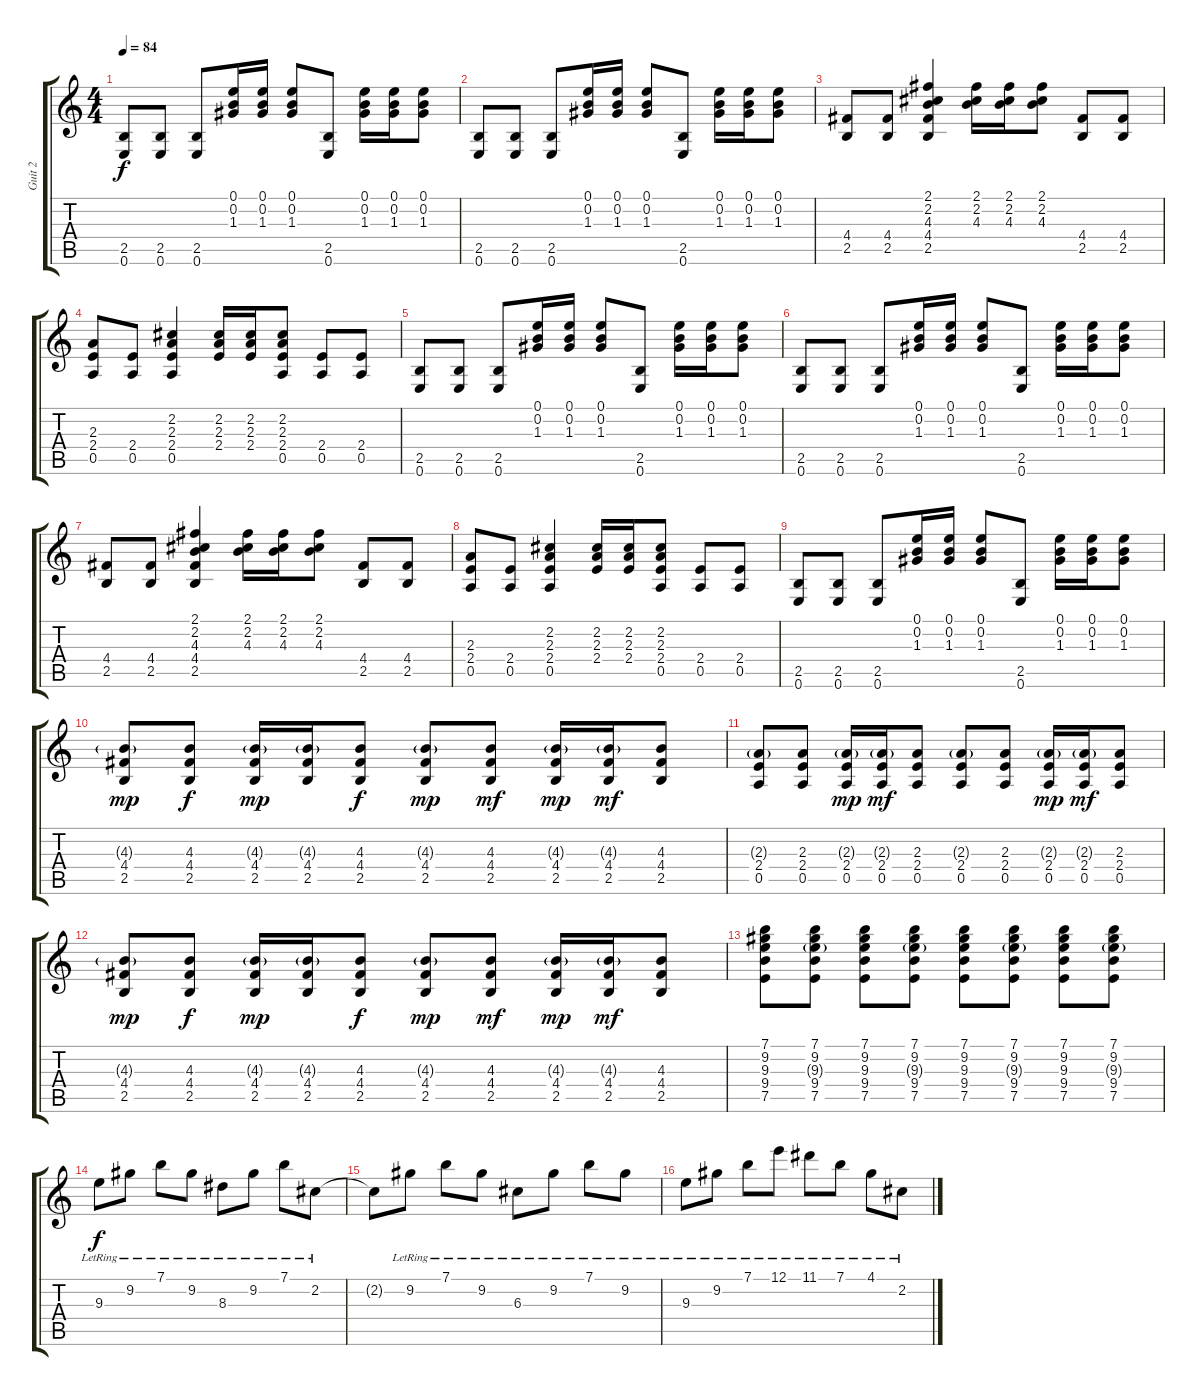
\track ("Guit 2" "Guit 2") {instrument acousticguitarsteel}
\staff {score tabs}
\tuning (E4 B3 G3 D3 A2 E2) {hide}
\ts (4 4)
\tempo 84
\clef g2
\ks c
(2.5 0.6).8{dy f} (2.5 0.6).8 (2.5 0.6).8 (0.1 0.2 1.3).16 (0.1 0.2 1.3).16 (0.1 0.2 1.3).8 (2.5 0.6).8 (0.1 0.2 1.3).16 (0.1 0.2 1.3).16 (0.1 0.2 1.3).8 |
(2.5 0.6).8 (2.5 0.6).8 (2.5 0.6).8 (0.1 0.2 1.3).16 (0.1 0.2 1.3).16 (0.1 0.2 1.3).8 (2.5 0.6).8 (0.1 0.2 1.3).16 (0.1 0.2 1.3).16 (0.1 0.2 1.3).8 |
(4.4 2.5).8 (4.4 2.5).8 (2.1 2.2 4.3 4.4 2.5).4 (2.1 2.2 4.3).16 (2.1 2.2 4.3).16 (2.1 2.2 4.3).8 (4.4 2.5).8 (4.4 2.5).8 |
(2.3 2.4 0.5).8 (2.4 0.5).8 (2.2 2.3 2.4 0.5).4 (2.2 2.3 2.4).16 (2.2 2.3 2.4).16 (2.2 2.3 2.4 0.5).8 (2.4 0.5).8 (2.4 0.5).8 |
(2.5 0.6).8 (2.5 0.6).8 (2.5 0.6).8 (0.1 0.2 1.3).16 (0.1 0.2 1.3).16 (0.1 0.2 1.3).8 (2.5 0.6).8 (0.1 0.2 1.3).16 (0.1 0.2 1.3).16 (0.1 0.2 1.3).8 |
(2.5 0.6).8 (2.5 0.6).8 (2.5 0.6).8 (0.1 0.2 1.3).16 (0.1 0.2 1.3).16 (0.1 0.2 1.3).8 (2.5 0.6).8 (0.1 0.2 1.3).16 (0.1 0.2 1.3).16 (0.1 0.2 1.3).8 |
(4.4 2.5).8 (4.4 2.5).8 (2.1 2.2 4.3 4.4 2.5).4 (2.1 2.2 4.3).16 (2.1 2.2 4.3).16 (2.1 2.2 4.3).8 (4.4 2.5).8 (4.4 2.5).8 |
(2.3 2.4 0.5).8 (2.4 0.5).8 (2.2 2.3 2.4 0.5).4 (2.2 2.3 2.4).16 (2.2 2.3 2.4).16 (2.2 2.3 2.4 0.5).8 (2.4 0.5).8 (2.4 0.5).8 |
(2.5 0.6).8 (2.5 0.6).8 (2.5 0.6).8 (0.1 0.2 1.3).16 (0.1 0.2 1.3).16 (0.1 0.2 1.3).8 (2.5 0.6).8 (0.1 0.2 1.3).16 (0.1 0.2 1.3).16 (0.1 0.2 1.3).8 |
(4.3{g} 4.4 2.5).8{dy mp} (4.3 4.4 2.5).8{dy f} (4.3{g} 4.4 2.5).16{dy mp} (4.3{g} 4.4 2.5).16 (4.3 4.4 2.5).8{dy f} (4.3{g} 4.4 2.5).8{dy mp} (4.3 4.4 2.5).8{dy mf} (4.3{g} 4.4 2.5).16{dy mp} (4.3{g} 4.4 2.5).16{dy mf} (4.3 4.4 2.5).8 |
(2.3{g} 2.4 0.5).8 (2.3 2.4 0.5).8 (2.3{g} 2.4 0.5).16{dy mp} (2.3{g} 2.4 0.5).16{dy mf} (2.3 2.4 0.5).8 (2.3{g} 2.4 0.5).8 (2.3 2.4 0.5).8 (2.3{g} 2.4 0.5).16{dy mp} (2.3{g} 2.4 0.5).16{dy mf} (2.3 2.4 0.5).8 |
(4.3{g} 4.4 2.5).8{dy mp} (4.3 4.4 2.5).8{dy f} (4.3{g} 4.4 2.5).16{dy mp} (4.3{g} 4.4 2.5).16 (4.3 4.4 2.5).8{dy f} (4.3{g} 4.4 2.5).8{dy mp} (4.3 4.4 2.5).8{dy mf} (4.3{g} 4.4 2.5).16{dy mp} (4.3{g} 4.4 2.5).16{dy mf} (4.3 4.4 2.5).8 |
(7.1 9.2 9.3 9.4 7.5).8 (7.1 9.2 9.3{g} 9.4 7.5).8 (7.1 9.2 9.3 9.4 7.5).8 (7.1 9.2 9.3{g} 9.4 7.5).8 (7.1 9.2 9.3 9.4 7.5).8 (7.1 9.2 9.3{g} 9.4 7.5).8 (7.1 9.2 9.3 9.4 7.5).8 (7.1 9.2 9.3{g} 9.4 7.5).8 |
9.3{lr}.8{dy f volume 13} 9.2{lr}.8 7.1{lr}.8 9.2{lr}.8 8.3{lr}.8 9.2{lr}.8 7.1{lr}.8 2.2{lr}.8 |
2.2{t}.8 9.2{lr}.8 7.1{lr}.8 9.2{lr}.8 6.3{lr}.8 9.2{lr}.8 7.1{lr}.8 9.2{lr}.8 |
9.3{lr}.8 9.2{lr}.8 7.1{lr}.8 12.1{lr}.8 11.1{lr}.8 7.1{lr}.8 4.1{lr}.8 2.2{lr}.8
